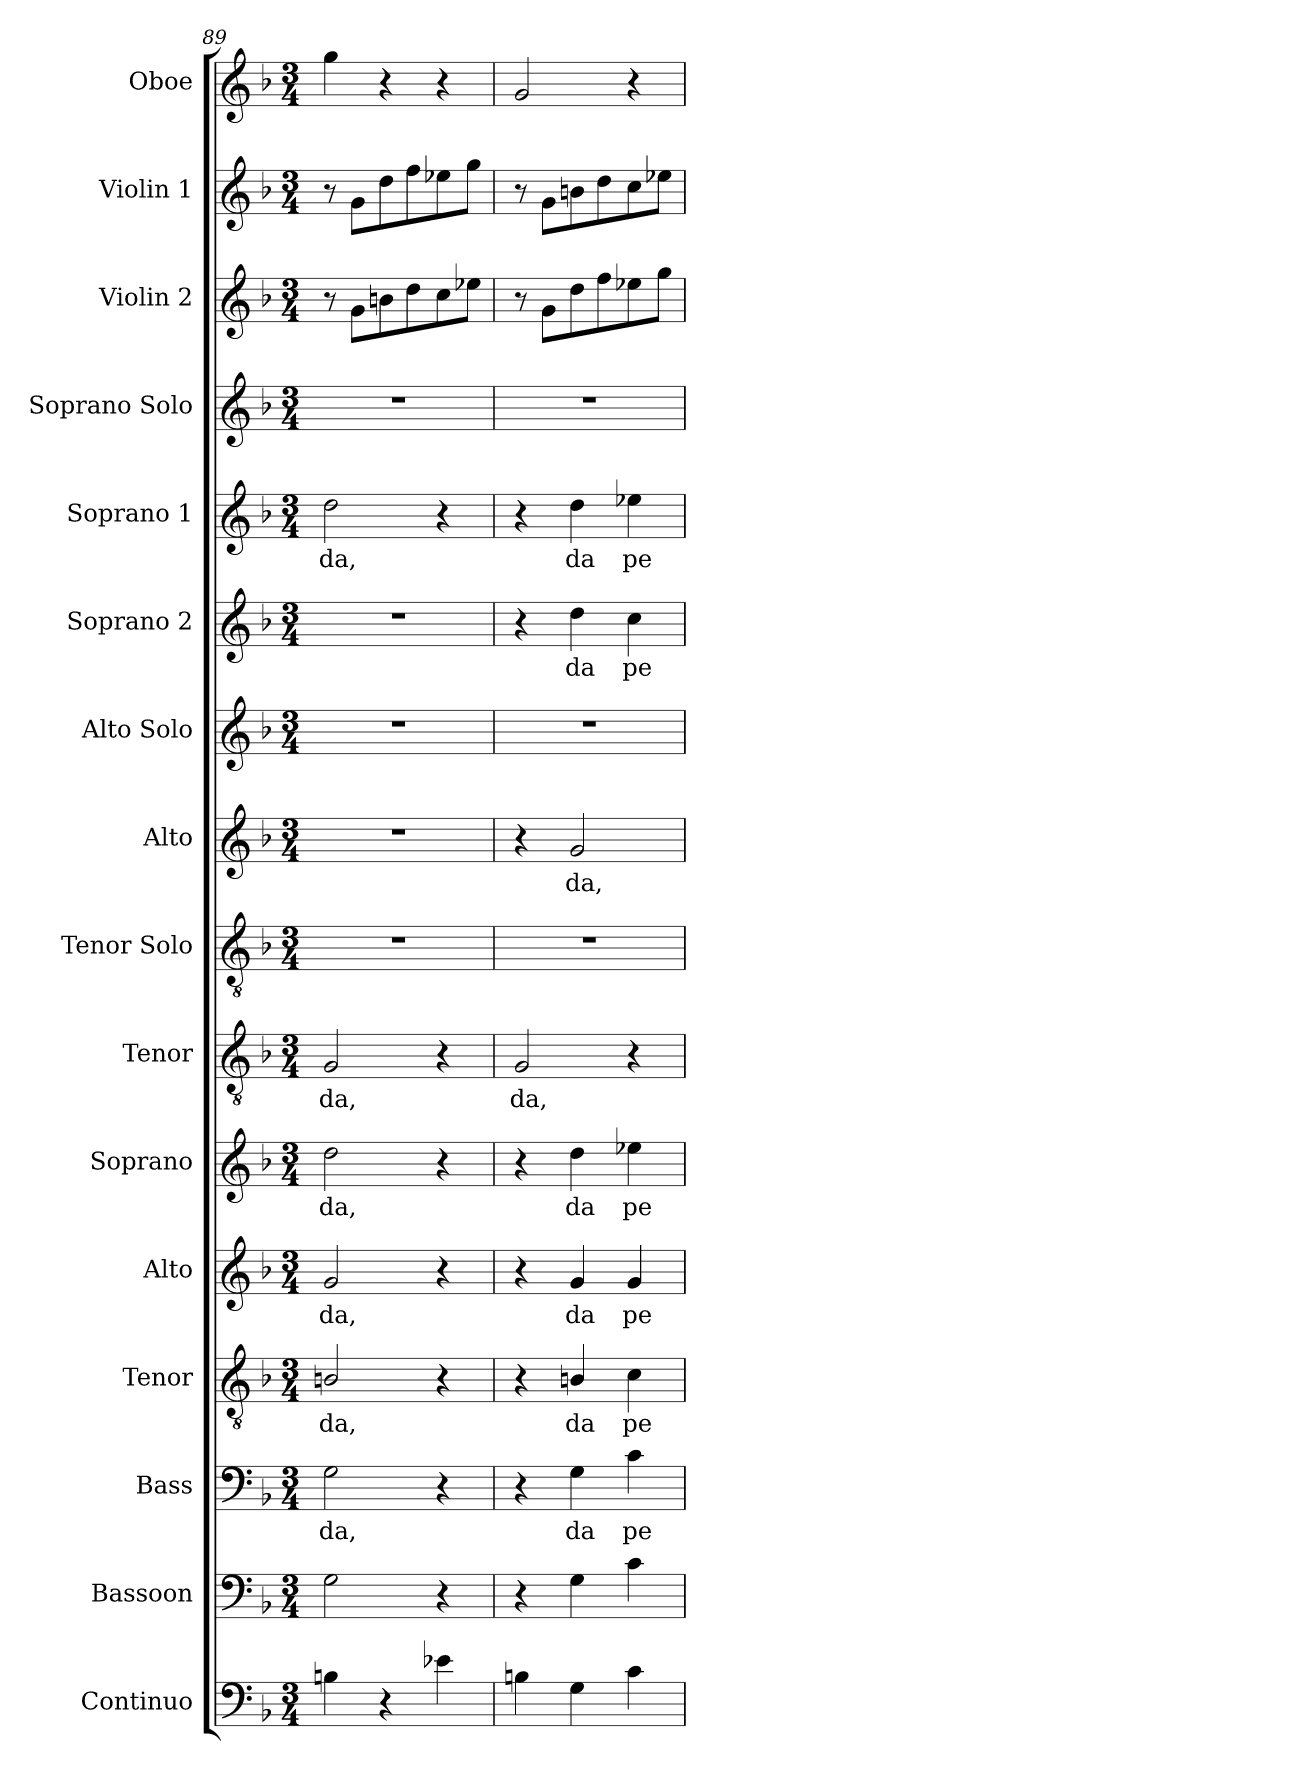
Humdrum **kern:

**kern	**kern	**kern	**text	**kern	**text	**kern	**text	**kern	**text	**kern	**text	**kern	**kern	**text	**kern	**kern	**text	**kern	**text	**kern	**kern	**kern	**kern
*part16	*part15	*part14	*part14	*part13	*part13	*part12	*part12	*part11	*part11	*part10	*part10	*part9	*part8	*part8	*part7	*part6	*part6	*part5	*part5	*part4	*part3	*part2	*part1
*staff16	*staff15	*staff14	*staff14	*staff13	*staff13	*staff12	*staff12	*staff11	*staff11	*staff10	*staff10	*staff9	*staff8	*staff8	*staff7	*staff6	*staff6	*staff5	*staff5	*staff4	*staff3	*staff2	*staff1
*I"Continuo	*I"Bassoon	*I"Bass	*	*I"Tenor	*	*I"Alto	*	*I"Soprano	*	*I"Tenor	*	*I"Tenor Solo	*I"Alto	*	*I"Alto Solo	*I"Soprano 2	*	*I"Soprano 1	*	*I"Soprano Solo	*I"Violin 2	*I"Violin 1	*I"Oboe
*I'Cont.	*I'Bsn.	*I'B.	*	*I'T.	*	*I'A.	*	*I'S.	*	*I'T.	*	*I'T. Solo	*I'A.	*	*I'A.  Solo	*I'S2.	*	*I'S1.	*	*I'S. Solo	*I'Vln. 2	*I'Vln. 1	*I'Ob.
*clefF4	*clefF4	*clefF4	*	*clefGv2	*	*clefG2	*	*clefG2	*	*clefGv2	*	*clefGv2	*clefG2	*	*clefG2	*clefG2	*	*clefG2	*	*clefG2	*clefG2	*clefG2	*clefG2
*	*	*	*	*ITrd7c12	*	*	*	*	*	*ITrd7c12	*	*ITrd7c12	*	*	*	*	*	*	*	*	*	*	*
*k[b-]	*k[b-]	*k[b-]	*	*k[b-]	*	*k[b-]	*	*k[b-]	*	*k[b-]	*	*k[b-]	*k[b-]	*	*k[b-]	*k[b-]	*	*k[b-]	*	*k[b-]	*k[b-]	*k[b-]	*k[b-]
*F:	*F:	*F:	*	*F:	*	*F:	*	*F:	*	*F:	*	*F:	*F:	*	*F:	*F:	*	*F:	*	*F:	*F:	*F:	*F:
*M3/4	*M3/4	*M3/4	*	*M3/4	*	*M3/4	*	*M3/4	*	*M3/4	*	*M3/4	*M3/4	*	*M3/4	*M3/4	*	*M3/4	*	*M3/4	*M3/4	*M3/4	*M3/4
=89	=89	=89	=89	=89	=89	=89	=89	=89	=89	=89	=89	=89	=89	=89	=89	=89	=89	=89	=89	=89	=89	=89	=89
!	!	!	!LO:LY:b:color=#000000	!	!	!	!	!	!	!	!	!	!	!	!	!	!	!	!	!	!	!	!
!	!	!	!	!	!LO:LY:b:color=#000000	!	!	!	!	!	!	!	!	!	!	!	!	!	!	!	!	!	!
!	!	!	!	!	!	!	!LO:LY:b:color=#000000	!	!	!	!	!	!	!	!	!	!	!	!	!	!	!	!
!	!	!	!	!	!	!	!	!	!LO:LY:b:color=#000000	!	!	!	!	!	!	!	!	!	!	!	!	!	!
!	!	!	!	!	!	!	!	!	!	!	!LO:LY:b:color=#000000	!LO:N:vis=1	!LO:N:vis=1	!	!LO:N:vis=1	!LO:N:vis=1	!	!	!	!	!	!	!
!	!	!	!	!	!	!	!	!	!	!	!	!	!	!	!	!	!	!	!LO:LY:b:color=#000000	!LO:N:vis=1	!	!	!
4Bni\	2Gi\	2Gi\	da,	2BBni/	da,	2gi/	da,	2ddi\	da,	2GGi/	da,	2.r	2.r	.	2.r	2.r	.	2ddi\	da,	2.r	8r	8r	4ggi\
.	.	.	.	.	.	.	.	.	.	.	.	.	.	.	.	.	.	.	.	.	8gi\L	8gi\L	.
4r	.	.	.	.	.	.	.	.	.	.	.	.	.	.	.	.	.	.	.	.	8bni\	8ddi\	4r
.	.	.	.	.	.	.	.	.	.	.	.	.	.	.	.	.	.	.	.	.	8ddi\	8ffi\	.
4e-Xi\	4r	4r	.	4r	.	4r	.	4r	.	4r	.	.	.	.	.	.	.	4r	.	.	8cci\	8ee-Xi\	4r
.	.	.	.	.	.	.	.	.	.	.	.	.	.	.	.	.	.	.	.	.	8ee-Xi\J	8ggi\J	.
=90	=90	=90	=90	=90	=90	=90	=90	=90	=90	=90	=90	=90	=90	=90	=90	=90	=90	=90	=90	=90	=90	=90	=90
!	!	!	!	!	!	!	!	!	!	!	!LO:LY:b:color=#000000	!LO:N:vis=1	!	!	!LO:N:vis=1	!	!	!	!	!LO:N:vis=1	!	!	!
4Bni\	4r	4r	.	4r	.	4r	.	4r	.	2GGi/	da,	2.r	4r	.	2.r	4r	.	4r	.	2.r	8r	8r	2gi/
.	.	.	.	.	.	.	.	.	.	.	.	.	.	.	.	.	.	.	.	.	8gi\L	8gi\L	.
!	!	!	!LO:LY:b:color=#000000	!	!	!	!	!	!	!	!	!	!	!	!	!	!	!	!	!	!	!	!
!	!	!	!	!	!LO:LY:b:color=#000000	!	!	!	!	!	!	!	!	!	!	!	!	!	!	!	!	!	!
!	!	!	!	!	!	!	!LO:LY:b:color=#000000	!	!	!	!	!	!	!	!	!	!	!	!	!	!	!	!
!	!	!	!	!	!	!	!	!	!LO:LY:b:color=#000000	!	!	!	!	!	!	!	!	!	!	!	!	!	!
!	!	!	!	!	!	!	!	!	!	!	!	!	!	!LO:LY:b:color=#000000	!	!	!	!	!	!	!	!	!
!	!	!	!	!	!	!	!	!	!	!	!	!	!	!	!	!	!LO:LY:b:color=#000000	!	!	!	!	!	!
!	!	!	!	!	!	!	!	!	!	!	!	!	!	!	!	!	!	!	!LO:LY:b:color=#000000	!	!	!	!
4Gi\	4Gi\	4Gi\	da	4BBni/	da	4gi/	da	4ddi\	da	.	.	.	2gi/	da,	.	4ddi\	da	4ddi\	da	.	8ddi\	8bni\	.
.	.	.	.	.	.	.	.	.	.	.	.	.	.	.	.	.	.	.	.	.	8ffi\	8ddi\	.
!	!	!	!LO:LY:b:color=#000000	!	!	!	!	!	!	!	!	!	!	!	!	!	!	!	!	!	!	!	!
!	!	!	!	!	!LO:LY:b:color=#000000	!	!	!	!	!	!	!	!	!	!	!	!	!	!	!	!	!	!
!	!	!	!	!	!	!	!LO:LY:b:color=#000000	!	!	!	!	!	!	!	!	!	!	!	!	!	!	!	!
!	!	!	!	!	!	!	!	!	!LO:LY:b:color=#000000	!	!	!	!	!	!	!	!	!	!	!	!	!	!
!	!	!	!	!	!	!	!	!	!	!	!	!	!	!	!	!	!LO:LY:b:color=#000000	!	!	!	!	!	!
!	!	!	!	!	!	!	!	!	!	!	!	!	!	!	!	!	!	!	!LO:LY:b:color=#000000	!	!	!	!
4ci\	4ci\	4ci\	pe-	4Ci\	pe-	4gi/	pe-	4ee-Xi\	pe-	4r	.	.	.	.	.	4cci\	pe-	4ee-Xi\	pe-	.	8ee-Xi\	8cci\	4r
.	.	.	.	.	.	.	.	.	.	.	.	.	.	.	.	.	.	.	.	.	8ggi\J	8ee-Xi\J	.
=	=	=	=	=	=	=	=	=	=	=	=	=	=	=	=	=	=	=	=	=	=	=	=
*-	*-	*-	*-	*-	*-	*-	*-	*-	*-	*-	*-	*-	*-	*-	*-	*-	*-	*-	*-	*-	*-	*-	*-
